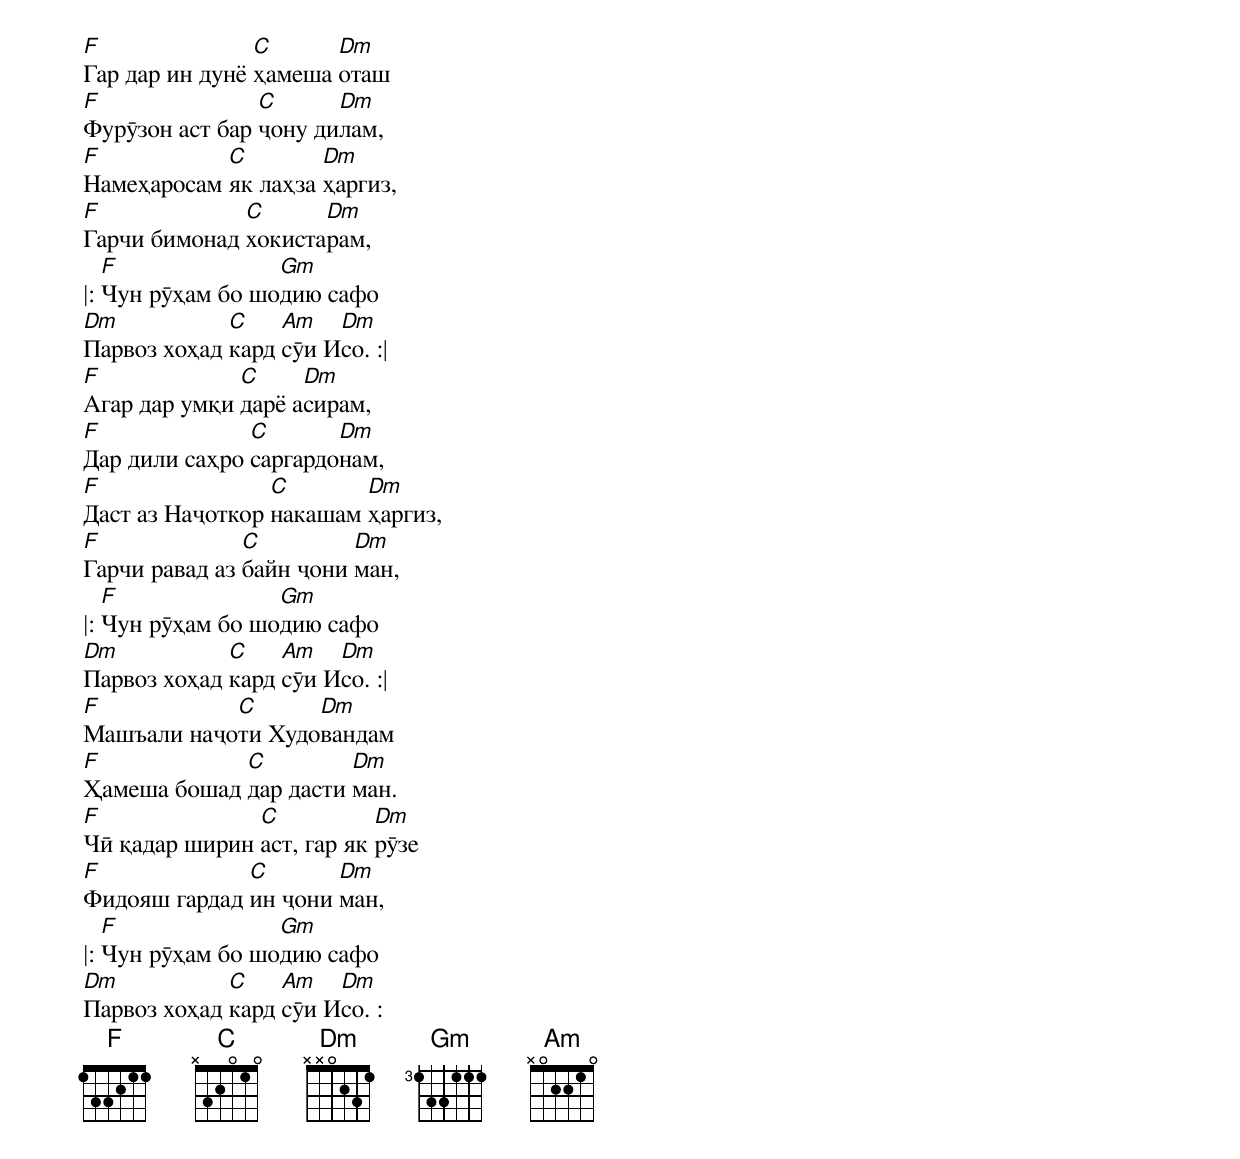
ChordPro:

[F]Гар дар ин дунё [C]ҳамеша [Dm]оташ
[F]Фурӯзон аст бар [C]ҷону ди[Dm]лам,
[F]Намеҳаросам [C]як лаҳза [Dm]ҳаргиз,
[F]Гарчи бимонад [C]хокиста[Dm]рам,
|: [F]Чун рӯҳам бо шо[Gm]дию сафо
[Dm]Парвоз хоҳад [C]кард [Am]сӯи И[Dm]со. :|
[F]Агар дар умқи [C]дарё а[Dm]сирам,
[F]Дар дили саҳро [C]саргардо[Dm]нам,
[F]Даст аз Наҷоткор [C]накашам [Dm]ҳаргиз,
[F]Гарчи равад аз [C]байн ҷони [Dm]ман,
|: [F]Чун рӯҳам бо шо[Gm]дию сафо
[Dm]Парвоз хоҳад [C]кард [Am]сӯи И[Dm]со. :|
[F]Машъали наҷо[C]ти Худо[Dm]вандам
[F]Ҳамеша бошад [C]дар дасти [Dm]ман.
[F]Чӣ қадар ширин [C]аст, гар як [Dm]рӯзе
[F]Фидояш гардад [C]ин ҷони [Dm]ман,
|: [F]Чун рӯҳам бо шо[Gm]дию сафо
[Dm]Парвоз хоҳад [C]кард [Am]сӯи И[Dm]со. :
